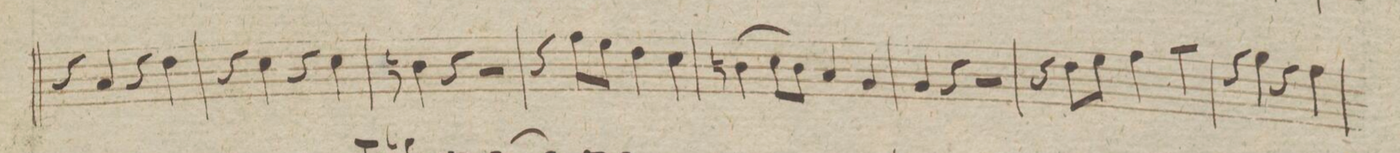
**kern	**dynam
*I"Violino 1mo	*
*clefG2	*
*k[b-]	*
*met(c|)	*
*M2/2	*
4r	.
4a/	.
4r	.
4dd\	.
=39	=39
4r	.
4cc\	.
4r	.
4cc\	.
=40	=40
4bn\	.
4r	.
2r	.
=41	=41
4r	.
8ff\L	.
8ee\J	.
4dd\	.
4cc\	.
=42	=42
(4bn\	.
8cc\L	.
8b\J)	.
4a/	.
4g/	.
=43	=43
4g/	.
4r	.
2r	.
=44	=44
4r	.
8dd\L	.
8ee\J	.
4ff\	.
4aa\	.
=45	=45
4r	.
4gg\	.
4r	.
4ff\	.
=46	=46
*-	*-
